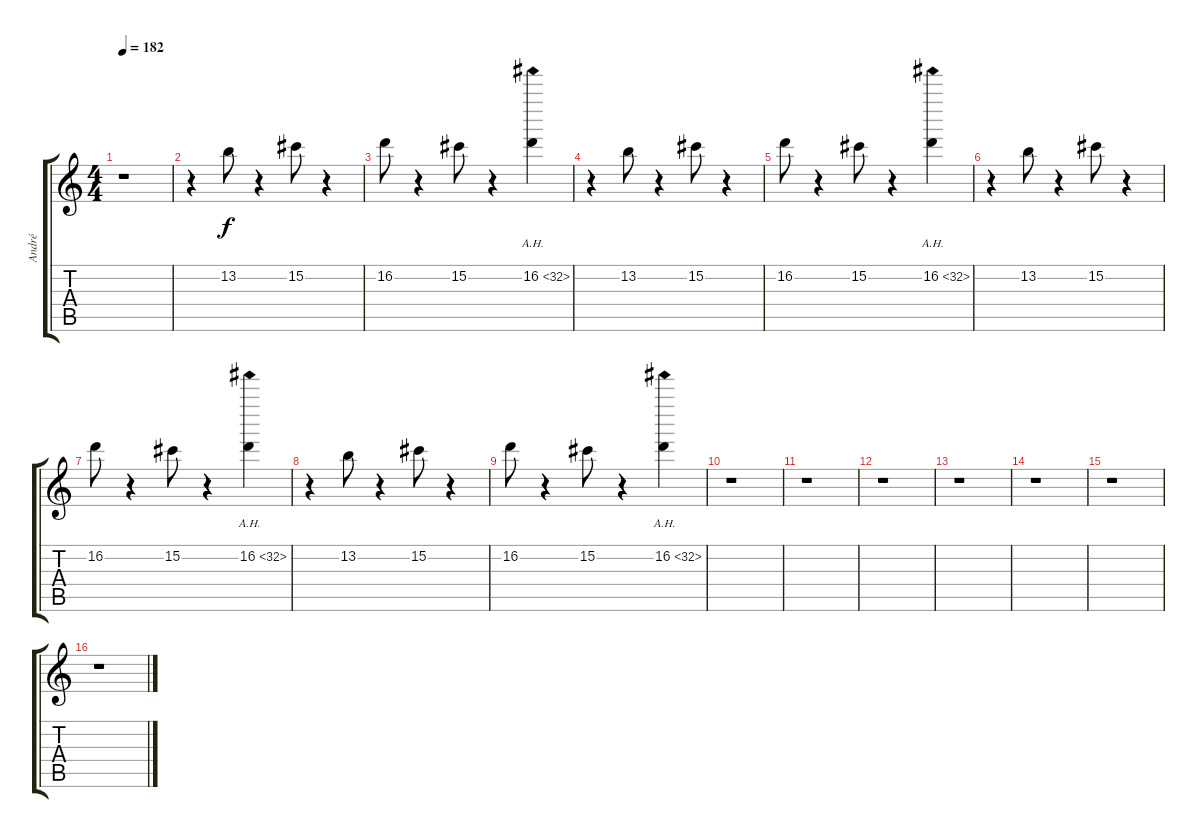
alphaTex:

\track ("André" "André") {instrument distortionguitar}
\staff {score tabs}
\tuning (Eb4 Bb3 Gb3 Db3 Ab2 Eb2) {hide}
\ts (4 4)
\tempo 182
\clef g2
\ks c
r.1{dy fff} |
r.4 13.2.8{dy f} r.4 15.2.8 r.4 |
16.2.8 r.4 15.2.8 r.4 16.2{ah 16}.4 |
r.4 13.2.8 r.4 15.2.8 r.4 |
16.2.8 r.4 15.2.8 r.4 16.2{ah 16}.4 |
r.4 13.2.8 r.4 15.2.8 r.4 |
16.2.8 r.4 15.2.8 r.4 16.2{ah 16}.4 |
r.4 13.2.8 r.4 15.2.8 r.4 |
16.2.8 r.4 15.2.8 r.4 16.2{ah 16}.4 |
r.1 |
r.1 |
r.1 |
r.1 |
r.1 |
r.1 |
r.1
